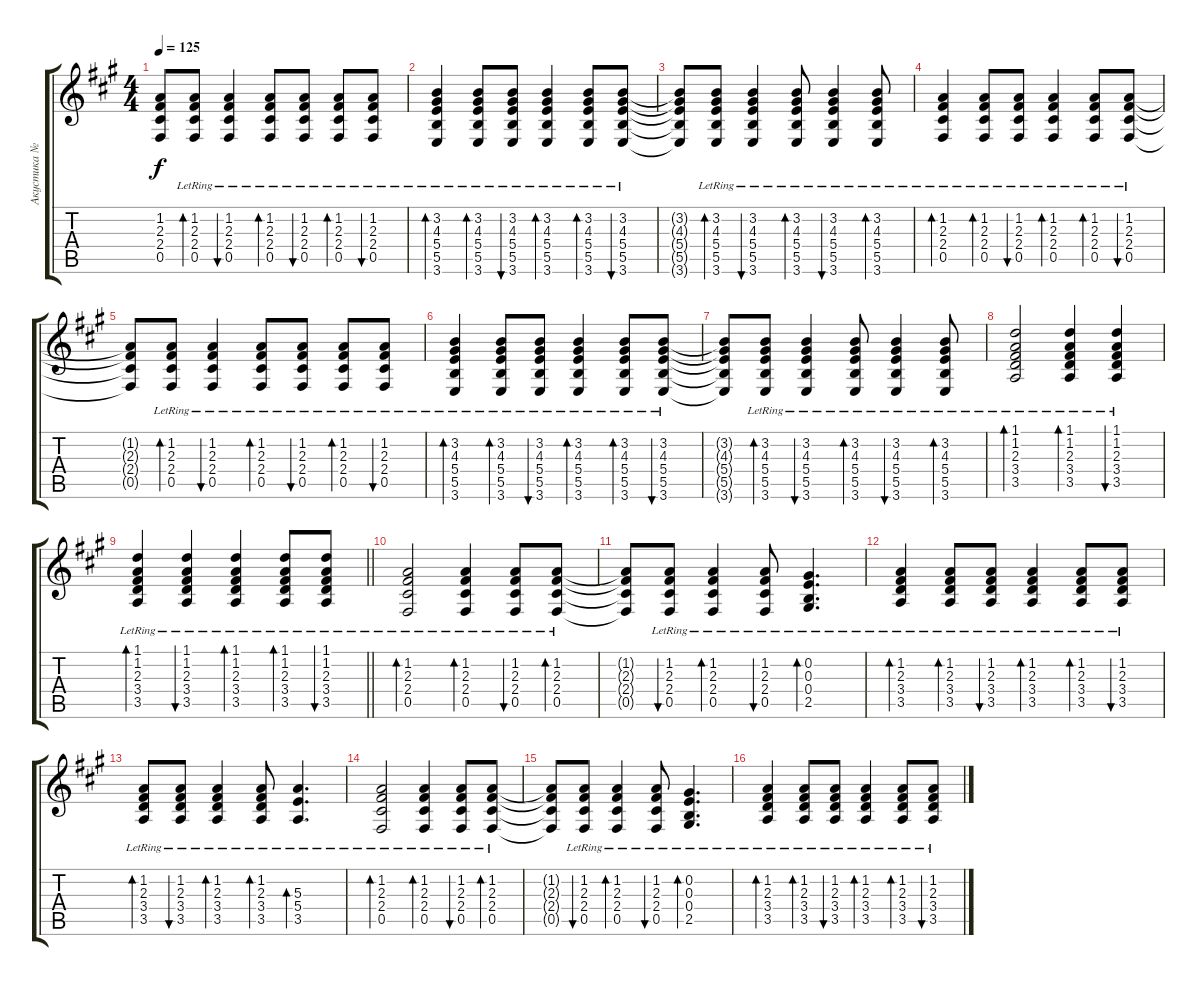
\track ("Акустика №1" "Акустика №") {instrument electricguitarjazz}
\staff {score tabs}
\tuning (Db4 Ab3 E3 B2 Gb2 Db2) {hide}
\ts (4 4)
\tempo 125
\clef g2
\ks f#minor
(1.2{t} 2.3{t} 2.4{t} 0.5{t}).8{dy f} (1.2{lr} 2.3{lr} 2.4{lr} 0.5{lr}).8{bd 30} (1.2{lr} 2.3{lr} 2.4{lr} 0.5{lr}).4{bu 30} (1.2{lr} 2.3{lr} 2.4{lr} 0.5{lr}).8{bd 30} (1.2{lr} 2.3{lr} 2.4{lr} 0.5{lr}).8{bu 30} (1.2{lr} 2.3{lr} 2.4{lr} 0.5{lr}).8{bd 30} (1.2{lr} 2.3{lr} 2.4{lr} 0.5{lr}).8{bu 30} |
(3.2{lr} 4.3{lr} 5.4{lr} 5.5{lr} 3.6{lr}).4{bd 30} (3.2{lr} 4.3{lr} 5.4{lr} 5.5{lr} 3.6{lr}).8{bd 30} (3.2{lr} 4.3{lr} 5.4{lr} 5.5{lr} 3.6{lr}).8{bu 30} (3.2{lr} 4.3{lr} 5.4{lr} 5.5{lr} 3.6{lr}).4{bd 30} (3.2{lr} 4.3{lr} 5.4{lr} 5.5{lr} 3.6{lr}).8{bd 30} (3.2{lr} 4.3{lr} 5.4{lr} 5.5{lr} 3.6{lr}).8{bu 30} |
(3.2{t} 4.3{t} 5.4{t} 5.5{t} 3.6{t}).8 (3.2{lr} 4.3{lr} 5.4{lr} 5.5{lr} 3.6{lr}).8{bd 30} (3.2{lr} 4.3{lr} 5.4{lr} 5.5{lr} 3.6{lr}).4{bu 30} (3.2{lr} 4.3{lr} 5.4{lr} 5.5{lr} 3.6{lr}).8{bd 30} (3.2{lr} 4.3{lr} 5.4{lr} 5.5{lr} 3.6{lr}).4{bu 30} (3.2{lr} 4.3{lr} 5.4{lr} 5.5{lr} 3.6{lr}).8{bd 30} |
(1.2{lr} 2.3{lr} 2.4{lr} 0.5{lr}).4{bd 30} (1.2{lr} 2.3{lr} 2.4{lr} 0.5{lr}).8{bd 30} (1.2{lr} 2.3{lr} 2.4{lr} 0.5{lr}).8{bu 30} (1.2{lr} 2.3{lr} 2.4{lr} 0.5{lr}).4{bd 30} (1.2{lr} 2.3{lr} 2.4{lr} 0.5{lr}).8{bd 30} (1.2{lr} 2.3{lr} 2.4{lr} 0.5{lr}).8{bu 30} |
(1.2{t} 2.3{t} 2.4{t} 0.5{t}).8 (1.2{lr} 2.3{lr} 2.4{lr} 0.5{lr}).8{bd 30} (1.2{lr} 2.3{lr} 2.4{lr} 0.5{lr}).4{bu 30} (1.2{lr} 2.3{lr} 2.4{lr} 0.5{lr}).8{bd 30} (1.2{lr} 2.3{lr} 2.4{lr} 0.5{lr}).8{bu 30} (1.2{lr} 2.3{lr} 2.4{lr} 0.5{lr}).8{bd 30} (1.2{lr} 2.3{lr} 2.4{lr} 0.5{lr}).8{bu 30} |
(3.2{lr} 4.3{lr} 5.4{lr} 5.5{lr} 3.6{lr}).4{bd 30} (3.2{lr} 4.3{lr} 5.4{lr} 5.5{lr} 3.6{lr}).8{bd 30} (3.2{lr} 4.3{lr} 5.4{lr} 5.5{lr} 3.6{lr}).8{bu 30} (3.2{lr} 4.3{lr} 5.4{lr} 5.5{lr} 3.6{lr}).4{bd 30} (3.2{lr} 4.3{lr} 5.4{lr} 5.5{lr} 3.6{lr}).8{bd 30} (3.2{lr} 4.3{lr} 5.4{lr} 5.5{lr} 3.6{lr}).8{bu 30} |
(3.2{t} 4.3{t} 5.4{t} 5.5{t} 3.6{t}).8 (3.2{lr} 4.3{lr} 5.4{lr} 5.5{lr} 3.6{lr}).8{bd 30} (3.2{lr} 4.3{lr} 5.4{lr} 5.5{lr} 3.6{lr}).4{bu 30} (3.2{lr} 4.3{lr} 5.4{lr} 5.5{lr} 3.6{lr}).8{bd 30} (3.2{lr} 4.3{lr} 5.4{lr} 5.5{lr} 3.6{lr}).4{bu 30} (3.2{lr} 4.3{lr} 5.4{lr} 5.5{lr} 3.6{lr}).8{bd 30} |
(1.1{lr} 1.2{lr} 2.3{lr} 3.4{lr} 3.5{lr}).2{bd 30} (1.1{lr} 1.2{lr} 2.3{lr} 3.4{lr} 3.5{lr}).4{bd 30} (1.1{lr} 1.2{lr} 2.3{lr} 3.4{lr} 3.5{lr}).4{bu 30} |
\barLineRight lightlight
(1.1{lr} 1.2{lr} 2.3{lr} 3.4{lr} 3.5{lr}).4{bd 30} (1.1{lr} 1.2{lr} 2.3{lr} 3.4{lr} 3.5{lr}).4{bu 30} (1.1{lr} 1.2{lr} 2.3{lr} 3.4{lr} 3.5{lr}).4{bd 30} (1.1{lr} 1.2{lr} 2.3{lr} 3.4{lr} 3.5{lr}).8{bd 30} (1.1{lr} 1.2{lr} 2.3{lr} 3.4{lr} 3.5{lr}).8{bu 30} |
(1.2{lr} 2.3{lr} 2.4{lr} 0.5{lr}).2{bd 30} (1.2{lr} 2.3{lr} 2.4{lr} 0.5{lr}).4{bd 30} (1.2{lr} 2.3{lr} 2.4{lr} 0.5{lr}).8{bu 30} (1.2{lr} 2.3{lr} 2.4{lr} 0.5{lr}).8{bd 30} |
(1.2{t} 2.3{t} 2.4{t} 0.5{t}).8 (1.2{lr} 2.3{lr} 2.4{lr} 0.5{lr}).8{bu 30} (1.2{lr} 2.3{lr} 2.4{lr} 0.5{lr}).4{bd 30} (1.2{lr} 2.3{lr} 2.4{lr} 0.5{lr}).8{bu 30} (0.2{lr} 0.3{lr} 0.4{lr} 2.5{lr}).4{d bd 30} |
(1.2{lr} 2.3{lr} 3.4{lr} 3.5{lr}).4{bd 30} (1.2{lr} 2.3{lr} 3.4{lr} 3.5{lr}).8{bd 30} (1.2{lr} 2.3{lr} 3.4{lr} 3.5{lr}).8{bu 30} (1.2{lr} 2.3{lr} 3.4{lr} 3.5{lr}).4{bd 30} (1.2{lr} 2.3{lr} 3.4{lr} 3.5{lr}).8{bd 30} (1.2{lr} 2.3{lr} 3.4{lr} 3.5{lr}).8{bu 30} |
(1.2{lr} 2.3{lr} 3.4{lr} 3.5{lr}).8{bd 30} (1.2{lr} 2.3{lr} 3.4{lr} 3.5{lr}).8{bu 30} (1.2{lr} 2.3{lr} 3.4{lr} 3.5{lr}).4{bd 30} (1.2{lr} 2.3{lr} 3.4{lr} 3.5{lr}).8{bd 30} (5.3{lr} 5.4{lr} 3.5{lr}).4{d bd 30} |
(1.2{lr} 2.3{lr} 2.4{lr} 0.5{lr}).2{bd 30} (1.2{lr} 2.3{lr} 2.4{lr} 0.5{lr}).4{bd 30} (1.2{lr} 2.3{lr} 2.4{lr} 0.5{lr}).8{bu 30} (1.2{lr} 2.3{lr} 2.4{lr} 0.5{lr}).8{bd 30} |
(1.2{t} 2.3{t} 2.4{t} 0.5{t}).8 (1.2{lr} 2.3{lr} 2.4{lr} 0.5{lr}).8{bu 30} (1.2{lr} 2.3{lr} 2.4{lr} 0.5{lr}).4{bd 30} (1.2{lr} 2.3{lr} 2.4{lr} 0.5{lr}).8{bu 30} (0.2{lr} 0.3{lr} 0.4{lr} 2.5{lr}).4{d bd 30} |
(1.2{lr} 2.3{lr} 3.4{lr} 3.5{lr}).4{bd 30} (1.2{lr} 2.3{lr} 3.4{lr} 3.5{lr}).8{bd 30} (1.2{lr} 2.3{lr} 3.4{lr} 3.5{lr}).8{bu 30} (1.2{lr} 2.3{lr} 3.4{lr} 3.5{lr}).4{bd 30} (1.2{lr} 2.3{lr} 3.4{lr} 3.5{lr}).8{bd 30} (1.2{lr} 2.3{lr} 3.4{lr} 3.5{lr}).8{bu 30}
